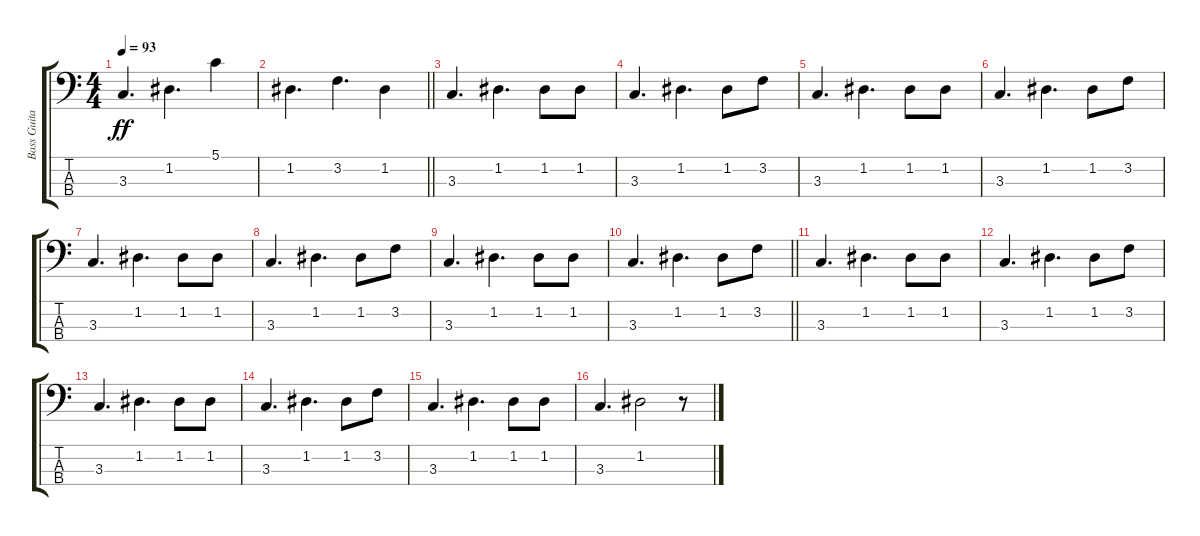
\track ("Bass Guitar" "Bass Guita") {instrument electricbassfinger}
\staff {score tabs}
\tuning (G2 D2 A1 E1) {hide}
\ts (4 4)
\tempo 93
\clef f4
\ks c
3.3.4{d dy ff} 1.2.4{d} 5.1.4 |
\barLineRight lightlight
1.2.4{d} 3.2.4{d} 1.2.4 |
3.3.4{d} 1.2.4{d} 1.2.8 1.2.8 |
3.3.4{d} 1.2.4{d} 1.2.8 3.2.8 |
3.3.4{d} 1.2.4{d} 1.2.8 1.2.8 |
3.3.4{d} 1.2.4{d} 1.2.8 3.2.8 |
3.3.4{d} 1.2.4{d} 1.2.8 1.2.8 |
3.3.4{d} 1.2.4{d} 1.2.8 3.2.8 |
3.3.4{d} 1.2.4{d} 1.2.8 1.2.8 |
\barLineRight lightlight
3.3.4{d} 1.2.4{d} 1.2.8 3.2.8 |
3.3.4{d} 1.2.4{d} 1.2.8 1.2.8 |
3.3.4{d} 1.2.4{d} 1.2.8 3.2.8 |
3.3.4{d} 1.2.4{d} 1.2.8 1.2.8 |
3.3.4{d} 1.2.4{d} 1.2.8 3.2.8 |
3.3.4{d} 1.2.4{d} 1.2.8 1.2.8 |
3.3.4{d volume 2} 1.2.2 r.8
